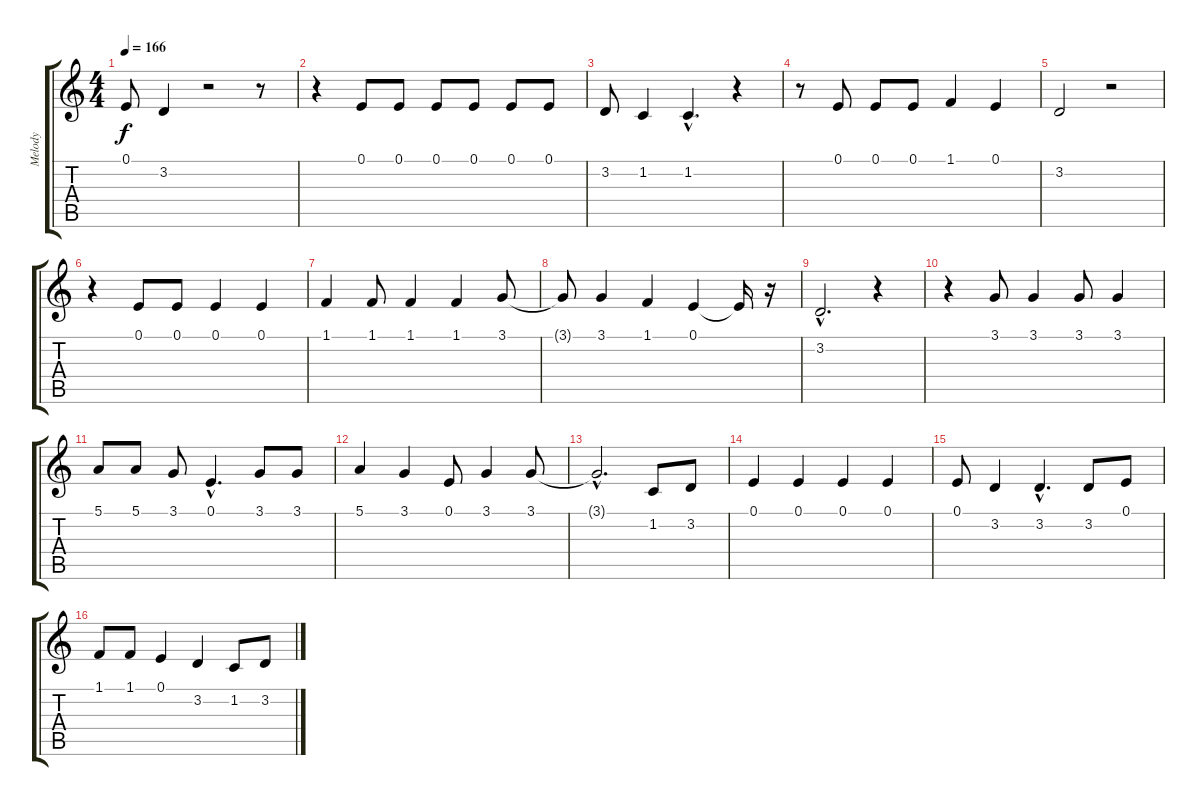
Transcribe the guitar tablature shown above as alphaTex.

\track ("Melody" "Melody") {instrument clarinet}
\staff {score tabs}
\tuning (E4 B3 G3 D3 A2 E2) {hide}
\ts (4 4)
\tempo 166
\clef g2
\ks c
0.1{t}.8{dy f} 3.2.4 r.2 r.8 |
r.4 0.1.8 0.1.8 0.1.8 0.1.8 0.1.8 0.1.8 |
3.2.8 1.2.4 1.2{hac}.4{d} r.4 |
r.8 0.1.8 0.1.8 0.1.8 1.1.4 0.1.4 |
3.2.2 r.2 |
r.4 0.1.8 0.1.8 0.1.4 0.1.4 |
1.1.4 1.1.8 1.1.4 1.1.4 3.1.8 |
3.1{t}.8 3.1.4 1.1.4 0.1.4 0.1{t}.16 r.16 |
3.2{hac}.2{d} r.4 |
r.4 3.1.8 3.1.4 3.1.8 3.1.4 |
5.1.8 5.1.8 3.1.8 0.1{hac}.4{d} 3.1.8 3.1.8 |
5.1.4 3.1.4 0.1.8 3.1.4 3.1.8 |
3.1{hac t}.2{d} 1.2.8 3.2.8 |
0.1.4 0.1.4 0.1.4 0.1.4 |
0.1.8 3.2.4 3.2{hac}.4{d} 3.2.8 0.1.8 |
1.1.8 1.1.8 0.1.4 3.2.4 1.2.8 3.2.8
